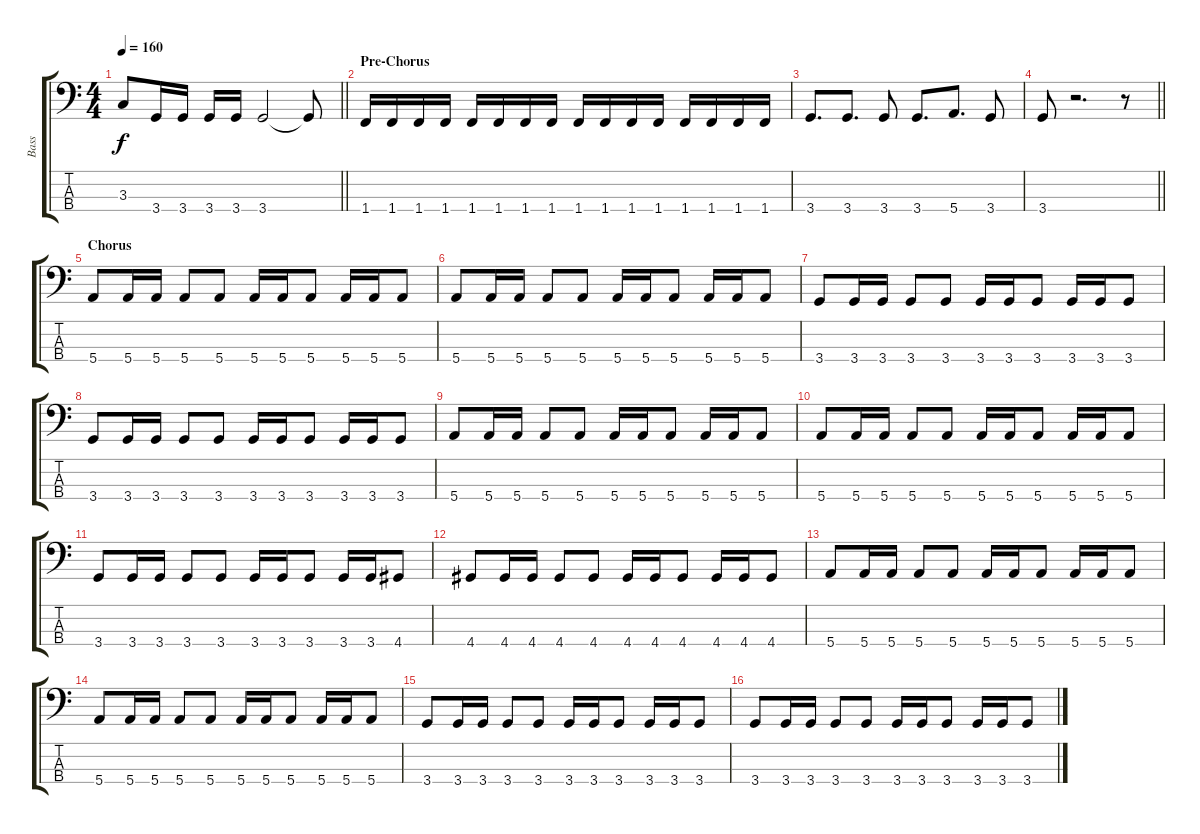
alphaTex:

\track ("Bass" "Bass") {instrument electricbassfinger}
\staff {score tabs}
\tuning (G2 D2 A1 E1) {hide}
\ts (4 4)
\tempo 160
\clef f4
\barLineRight lightlight
\ks c
3.3.8{dy f} 3.4.16 3.4.16 3.4.16 3.4.16 3.4.2 3.4{t}.8 |
\section ("" "Pre-Chorus")
1.4.16 1.4.16 1.4.16 1.4.16 1.4.16 1.4.16 1.4.16 1.4.16 1.4.16 1.4.16 1.4.16 1.4.16 1.4.16 1.4.16 1.4.16 1.4.16 |
3.4.8{d} 3.4.8{d} 3.4.8 3.4.8{d} 5.4.8{d} 3.4.8 |
\barLineRight lightlight
3.4.8 r.2{d} r.8 |
\section ("" "Chorus")
5.4.8 5.4.16 5.4.16 5.4.8 5.4.8 5.4.16 5.4.16 5.4.8 5.4.16 5.4.16 5.4.8 |
5.4.8 5.4.16 5.4.16 5.4.8 5.4.8 5.4.16 5.4.16 5.4.8 5.4.16 5.4.16 5.4.8 |
3.4.8 3.4.16 3.4.16 3.4.8 3.4.8 3.4.16 3.4.16 3.4.8 3.4.16 3.4.16 3.4.8 |
3.4.8 3.4.16 3.4.16 3.4.8 3.4.8 3.4.16 3.4.16 3.4.8 3.4.16 3.4.16 3.4.8 |
5.4.8 5.4.16 5.4.16 5.4.8 5.4.8 5.4.16 5.4.16 5.4.8 5.4.16 5.4.16 5.4.8 |
5.4.8 5.4.16 5.4.16 5.4.8 5.4.8 5.4.16 5.4.16 5.4.8 5.4.16 5.4.16 5.4.8 |
3.4.8 3.4.16 3.4.16 3.4.8 3.4.8 3.4.16 3.4.16 3.4.8 3.4.16 3.4.16 4.4.8 |
4.4.8 4.4.16 4.4.16 4.4.8 4.4.8 4.4.16 4.4.16 4.4.8 4.4.16 4.4.16 4.4.8 |
5.4.8 5.4.16 5.4.16 5.4.8 5.4.8 5.4.16 5.4.16 5.4.8 5.4.16 5.4.16 5.4.8 |
5.4.8 5.4.16 5.4.16 5.4.8 5.4.8 5.4.16 5.4.16 5.4.8 5.4.16 5.4.16 5.4.8 |
3.4.8 3.4.16 3.4.16 3.4.8 3.4.8 3.4.16 3.4.16 3.4.8 3.4.16 3.4.16 3.4.8 |
3.4.8 3.4.16 3.4.16 3.4.8 3.4.8 3.4.16 3.4.16 3.4.8 3.4.16 3.4.16 3.4.8
